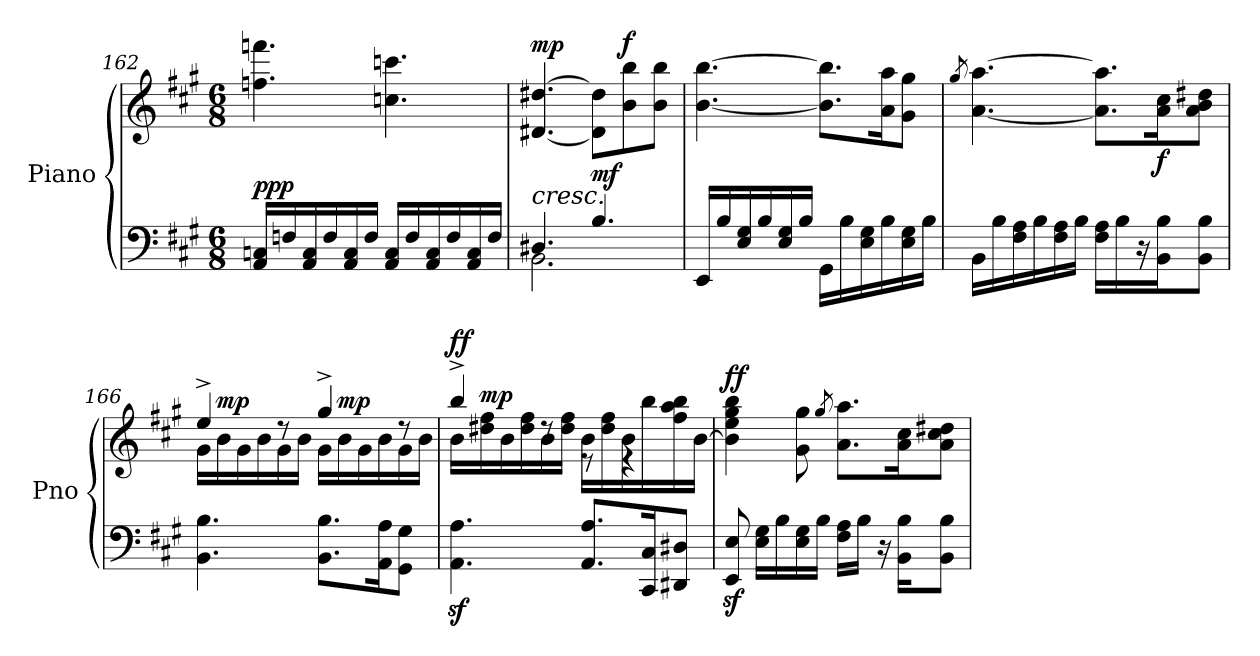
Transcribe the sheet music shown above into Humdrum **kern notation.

**kern	**kern	**dynam
*part1	*part1	*part1
*staff2	*staff1	*staff1/2
*I"Piano	*	*
*I'Pno	*	*
*clefF4	*clefG2	*
*k[f#c#g#]	*k[f#c#g#]	*
*M6/8	*M6/8	*
=162	=162	=162
!	!	!LO:DY:a=2
!	!	!LO:DY:n=1:a
16AA!/ 16Cn!/LL	4.ffn\ 4.fffn\	pp p
16Fn!/	.	.
16AA!/ 16C!/	.	.
16F!/	.	.
16AA!/ 16C!/	.	.
16F!/JJ	.	.
16AA!/ 16C!/LL	4.ccn\ 4.cccn\	.
16F!/	.	.
16AA!/ 16C!/	.	.
16F!/	.	.
16AA!/ 16C!/	.	.
16F!/JJ	.	.
=163	=163	=163
*^	*	*
!LO:TX:a:i:t=cresc.	!	!	!
!	!	!	!LO:DY:a
4.D#X/	2.BB\	[4.d#X/ [4.dd#X/	mp
!	!	!	!LO:DY:a=2
4.B/	.	8d#\] 8dd#\]L	mf
!	!	!	!LO:DY:a
.	.	8b\ 8bb\	f
.	.	8b\ 8bb\J	.
*v	*v	*	*
!!LO:LB:g=z
=164	=164	=164
!	!	!LO:DY:b=2
!	!	!LO:DY:n=1:b
16EE/LL	[4.b\ [4.bb\	mf ff
16B/	.	.
16E/ 16G#/	.	.
16B/	.	.
16E/ 16G#/	.	.
16B/JJ	.	.
16GG#\LL	8.b\] 8.bb\]L	.
16B\	.	.
16E\ 16G#\	.	.
16B\	16a\ 16aa\K	.
16E\ 16G#\	8g#\ 8gg#\J	.
16B\JJ	.	.
=165	=165	=165
.	8qgg#/	.
16BB\LL	[4.a\ [4.aa\	.
16B\	.	.
16F#\ 16A\	.	.
16B\	.	.
16F#\ 16A\	.	.
16B\JJ	.	.
16F#\ 16A\LL	8.a\] 8.aa\]L	.
16B\	.	.
16r	.	.
!	!	!LO:DY:b
16BB\ 16B\J	16a\ 16cc#\K	f
8BB\ 8B\J	8a\ 8b\ 8dd#X\J	.
=166	=166	=166
*	*^	*
!	!	!	!LO:DY:b=2
!	!	!	!LO:DY:n=1:a
!	!	!	!LO:DY:n=2:b
4.BB\ 4.B\	4ee^/	16g#\LL	ff ff sf
!	!	!	!LO:DY:n=3:a
.	.	16b\	mp
.	.	16g#\	.
.	.	16b\	.
.	8rdd	16g#\	.
.	.	16b\JJ	.
!	!	!	!LO:DY:n=4:a
!	!	!	!LO:DY:n=5:b
8.BB\ 8.B\L	4gg#^/	16g#\LL	ff sf
!	!	!	!LO:DY:n=6:a
.	.	16b\	mp
.	.	16g#\	.
16AA\ 16A\K	.	16b\	.
8GG#\ 8G#\J	8rdd	16g#\	.
.	.	16b\JJ	.
=167	=167	=167	=167
!	!	!	!LO:DY:a
4.AA\z> 4.A\z>	4bb^/	16b\LL	ff
!	!	!	!LO:DY:a
.	.	16dd#X\ 16ff#\	mp
.	.	16b\	.
.	.	16dd#\ 16ff#\	.
.	8rdd	16b\	.
.	.	16dd#\ 16ff#\JJ	.
8.AA/ 8.A/L	16b\LL	8re	.
.	16dd#\ 16ff#\	.	.
.	16b\	4re	.
16CC#/ 16C#/K	16bb\	.	.
8DD#X/ 8D#X/J	16ff#\ 16aa\ 16bb\	.	.
.	[16b\JJ	.	.
*	*v	*v	*
!!LO:LB:g=z
=168	=168	=168
!	!	!LO:DY:a
8EE/z> 8E/z>	4b\] 4ee\ 4gg#\ 4bb\	ff
16E\ 16G#\LL	.	.
16B\	.	.
16E\ 16G#\	8g#\ 8gg#\	.
16B\JJ	.	.
.	8qgg#/	.
16F#\ 16A\LL	8.a\ 8.aa\L	.
16B\JJ	.	.
16r	.	.
16BB\ 16B\KL	16a\ 16cc#\K	.
8BB\ 8B\J	8a\ 8cc#\ 8dd#X\J	.
=	=	=
*-	*-	*-
